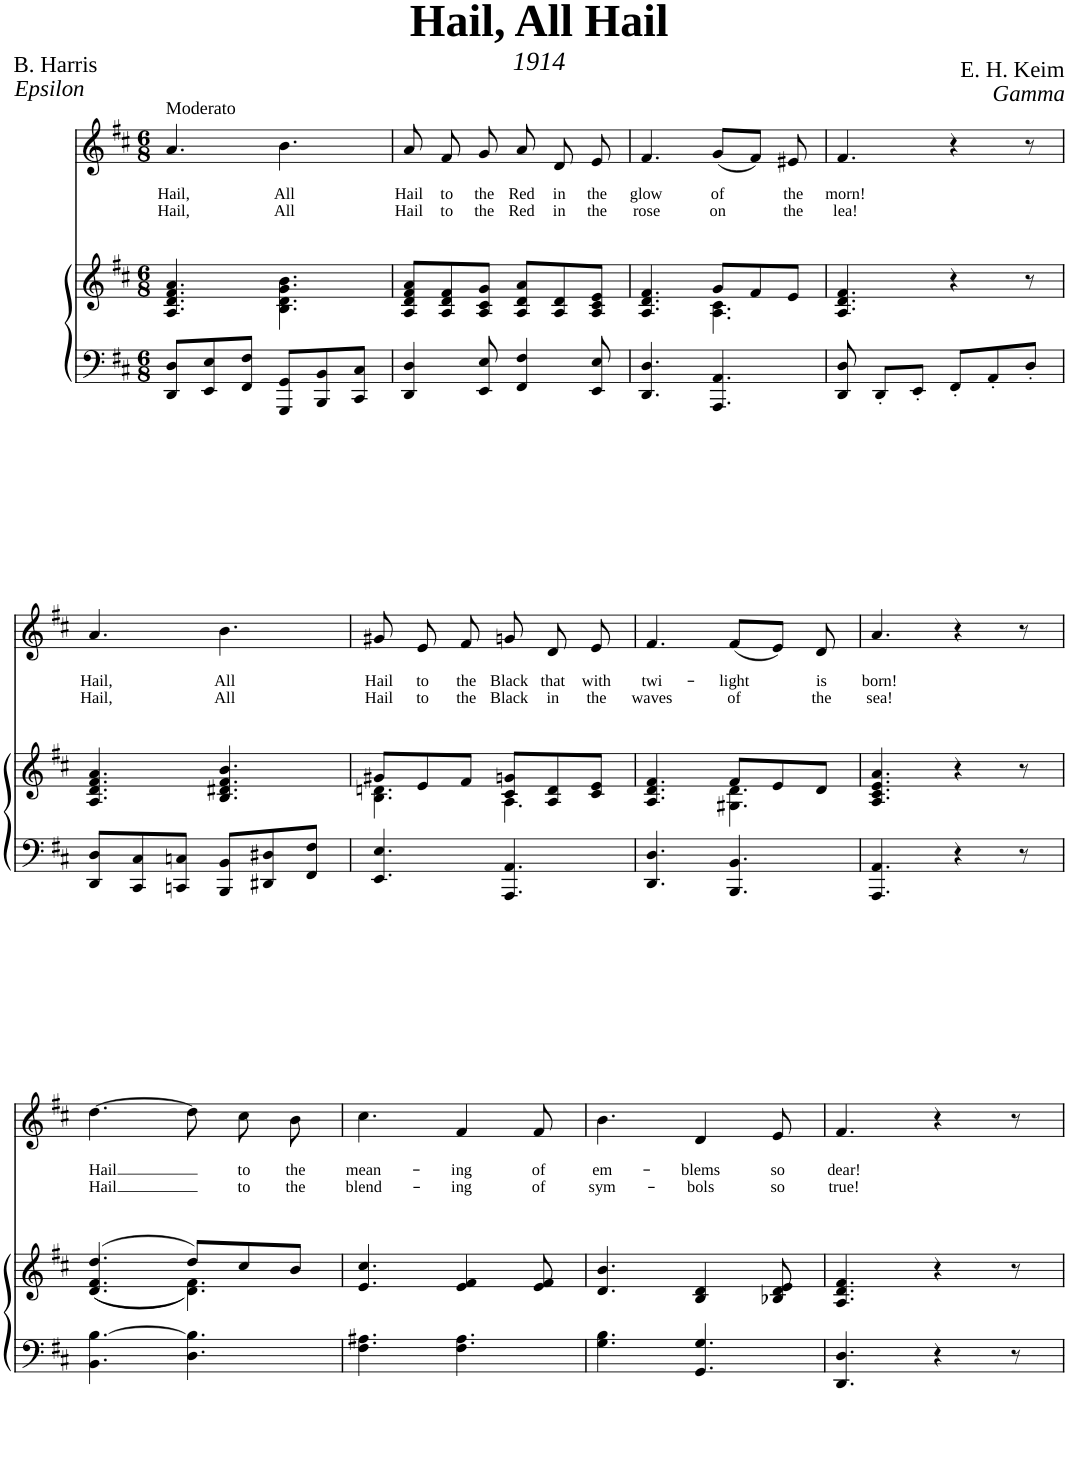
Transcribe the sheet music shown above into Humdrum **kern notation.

**kern	**kern	**kern	**text	**text
*part3	*part2	*part1	*part1	*part1
*staff3	*staff2	*staff1	*staff1	*staff1
*I"Piano	*I"Piano	*I"Piano	*	*
*I'Pno	*I'Pno	*I'Pno	*	*
*clefF4	*clefG2	*clefG2	*	*
*k[f#c#]	*k[f#c#]	*k[f#c#]	*	*
*M6/8	*M6/8	*M6/8	*	*
=1	=1	=1	=1	=1
!	!	!LO:TX:a:t=Moderato	!	!
!	!	!	!LO:LY:b	!LO:LY:b
8DD/ 8D/L	4.A/ 4.d/ 4.f#/ 4.a/	4.a/	Hail,	Hail,
8EE/ 8E/	.	.	.	.
8FF#/ 8F#/J	.	.	.	.
!	!	!	!LO:LY:b	!LO:LY:b
8GGG/ 8GG/L	4.B\ 4.d\ 4.g\ 4.b\	4.b\	All	All
8BBB/ 8BB/	.	.	.	.
8CC#/ 8C#/J	.	.	.	.
=2	=2	=2	=2	=2
!	!	!	!LO:LY:b	!LO:LY:b
4DD/ 4D/	8A/ 8d/ 8f#/ 8a/L	8a/	Hail	Hail
!	!	!	!LO:LY:b	!LO:LY:b
.	8A/ 8d/ 8f#/	8f#/	to	to
!	!	!	!LO:LY:b	!LO:LY:b
8EE/ 8E/	8A/ 8c#/ 8g/J	8g/	the	the
!	!	!	!LO:LY:b	!LO:LY:b
4FF#/ 4F#/	8A/ 8d/ 8a/L	8a/	Red	Red
!	!	!	!LO:LY:b	!LO:LY:b
.	8A/ 8d/	8d/	in	in
!	!	!	!LO:LY:b	!LO:LY:b
8EE/ 8E/	8A/ 8c#/ 8e/J	8e/	the	the
=3	=3	=3	=3	=3
*	*^	*	*	*
!	!	!	!	!LO:LY:b	!LO:LY:b
4.DD/ 4.D/	4.A/ 4.d/ 4.f#/	4.ryy	4.f#/	glow	rose
!	!	!	!	!LO:LY:b	!LO:LY:b
4.AAA/ 4.AA/	8g/L	4.A\ 4.c#\	(8g/L	of	on
.	8f#/	.	8f#/J)	.	.
!	!	!	!	!LO:LY:b	!LO:LY:b
.	8e/J	.	8e#X/	the	the
*	*v	*v	*	*	*
=4	=4	=4	=4	=4
!	!	!	!LO:LY:b	!LO:LY:b
8DD/ 8D/	4.A/ 4.d/ 4.f#/	4.f#/	morn!	lea!
8DD'/L	.	.	.	.
8EE'/J	.	.	.	.
8FF#'/L	4r	4r	.	.
8AA'/	.	.	.	.
8D'/J	8r	8r	.	.
!!LO:LB:g=z
=5	=5	=5	=5	=5
!	!	!	!LO:LY:b	!LO:LY:b
8DD/ 8D/L	4.A/ 4.d/ 4.f#/ 4.a/	4.a/	Hail,	Hail,
8CC#/ 8C#/	.	.	.	.
8CCn/ 8Cn/J	.	.	.	.
!	!	!	!LO:LY:b	!LO:LY:b
8BBB/ 8BB/L	4.B/ 4.d#X/ 4.f#/ 4.b/	4.b\	All	All
8DD#X/ 8D#X/	.	.	.	.
8FF#/ 8F#/J	.	.	.	.
=6	=6	=6	=6	=6
*	*^	*	*	*
!	!	!	!	!LO:LY:b	!LO:LY:b
4.EE/ 4.E/	8g#X/L	4.B\ 4.dn\	8g#X/	Hail	Hail
!	!	!	!	!LO:LY:b	!LO:LY:b
.	8e/	.	8e/	to	to
!	!	!	!	!LO:LY:b	!LO:LY:b
.	8f#/J	.	8f#/	the	the
!	!	!	!	!LO:LY:b	!LO:LY:b
4.AAA/ 4.AA/	8c#/ 8gn/L	4.A\	8gn/	Black	Black
!	!	!	!	!LO:LY:b	!LO:LY:b
.	8A/ 8d/	.	8d/	that	in
!	!	!	!	!LO:LY:b	!LO:LY:b
.	8c#/ 8e/J	.	8e/	with	the
=7	=7	=7	=7	=7	=7
!	!	!	!	!LO:LY:b	!LO:LY:b
4.DD/ 4.D/	4.A/ 4.d/ 4.f#/	4.ryy	4.f#/	twi-	waves
!	!	!	!	!LO:LY:b	!LO:LY:b
4.BBB/ 4.BB/	8f#/L	4.G#X\ 4.d\	(8f#/L	-light	of
.	8e/	.	8e/J)	.	.
!	!	!	!	!LO:LY:b	!LO:LY:b
.	8d/J	.	8d/	is	the
*	*v	*v	*	*	*
=8	=8	=8	=8	=8
!	!	!	!LO:LY:b	!LO:LY:b
4.AAA/ 4.AA/	4.A/ 4.c#/ 4.e/ 4.a/	4.a/	born!	sea!
4r	4r	4r	.	.
8r	8r	8r	.	.
!!LO:LB:g=z
=9	=9	=9	=9	=9
*	*^	*	*	*
!	!	!	!	!LO:LY:b	!LO:LY:b
4.BB\ [4.B\	(4.dd/	((<4.d/ 4.f#/	[4.dd\	Hail	Hail
4.D\ 4.B\]	8dd/L)	4.d\ 4.f#\))	8dd\]	.	.
!	!	!	!	!LO:LY:b	!LO:LY:b
.	8cc#/	.	8cc#\	to	to
!	!	!	!	!LO:LY:b	!LO:LY:b
.	8b/J	.	8b\	the	the
*	*v	*v	*	*	*
=10	=10	=10	=10	=10
!	!	!	!LO:LY:b	!LO:LY:b
4.F#\ 4.A#X\	4.e/ 4.cc#/	4.cc#\	mean-	blend-
!	!	!	!LO:LY:b	!LO:LY:b
4.F#\ 4.A#\	4e/ 4f#/	4f#/	-ing	-ing
!	!	!	!LO:LY:b	!LO:LY:b
.	8e/ 8f#/	8f#/	of	of
=11	=11	=11	=11	=11
!	!	!	!LO:LY:b	!LO:LY:b
4.G\ 4.B\	4.d/ 4.b/	4.b\	em-	sym-
!	!	!	!LO:LY:b	!LO:LY:b
4.GG/ 4.G/	4B/ 4d/	4d/	-blems	-bols
!	!	!	!LO:LY:b	!LO:LY:b
.	8B-X/ 8d/ 8e/	8e/	so	so
=12	=12	=12	=12	=12
!	!	!	!LO:LY:b	!LO:LY:b
4.DD/ 4.D/	4.A/ 4.d/ 4.f#/	4.f#/	dear!	true!
4r	4r	4r	.	.
8r	8r	8r	.	.
=	=	=	=	=
*-	*-	*-	*-	*-
